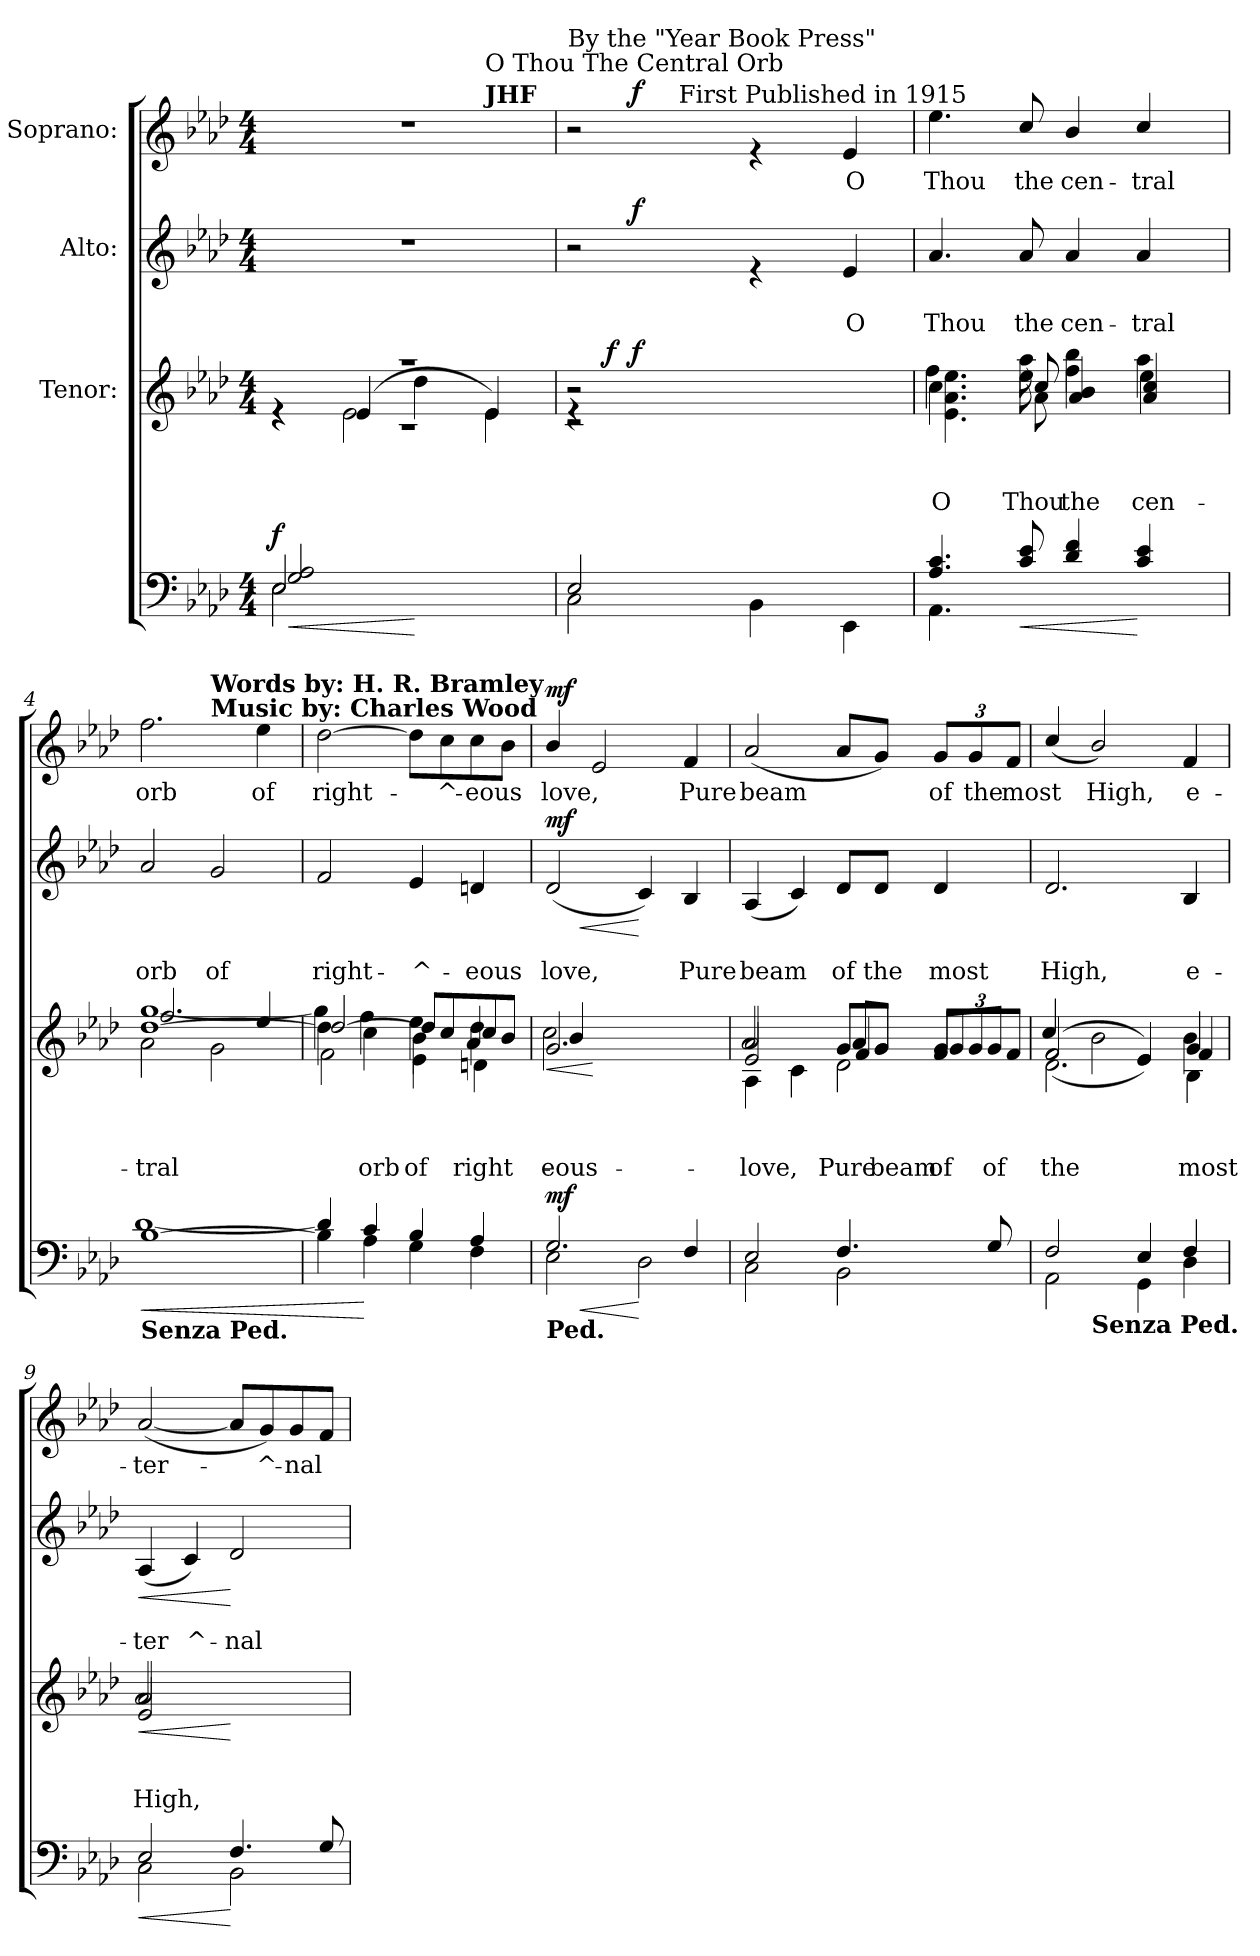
**kern	**dynam	**kern	**text	**text	**text	**dynam	**kern	**text	**text	**dynam	**kern	**text	**dynam
*part4	*part4	*part3	*part3	*part3	*part3	*part3	*part2	*part2	*part2	*part2	*part1	*part1	*part1
*staff4	*staff4	*staff3	*staff3	*staff3	*staff3	*staff3	*staff2	*staff2	*staff2	*staff2	*staff1	*staff1	*staff1
*	*	*I"Tenor:	*	*	*	*	*I"Alto:	*	*	*	*I"Soprano:	*	*
*clefF4	*	*clefG2	*	*	*	*	*clefG2	*	*	*	*clefG2	*	*
*k[b-e-a-d-]	*	*k[b-e-a-d-]	*	*	*	*	*k[b-e-a-d-]	*	*	*	*k[b-e-a-d-]	*	*
*A-:	*	*A-:	*	*	*	*	*A-:	*	*	*	*A-:	*	*
*M4/4	*	*M4/4	*	*	*	*	*M4/4	*	*	*	*M4/4	*	*
=1	=1	=1	=1	=1	=1	=1	=1	=1	=1	=1	=1	=1	=1
*^	*	*	*	*	*	*	*	*	*	*	*	*	*
!	!	!	!	!	!	!	!	!	!	!	!	!LO:TX:a:B:t=Edited By&colon;  John Henry Fowler	!	!
!	!	!	!	!	!	!	!	!	!	!	!	!LO:TX:a:t=Revision&colon;  1 / 7 / 01	!	!
!	!	!	!	!	!	!	!	!	!	!	!	!LO:TX:a:Bi:t=Slow.	!	!
!LO:TX:a:B:t=Gt.  to  Sw.	!	!	!	!	!	!	!	!	!	!	!	!	!	!
!LO:TX:b:B:t=Ped.	!	!	!	!	!	!	!	!	!	!	!	!	!	!
!	!	!LO:HP:b	!	!	!	!	!	!	!	!	!	!	!	!
*^	*	*	*^	*	*	*	*	*	*	*	*	*	*	*
*	*	*^	*	*	*^	*	*	*	*	*	*	*	*	*	*	*
*	*	*	*	*	*	*	*^	*	*	*	*	*	*	*	*	*	*	*
!	!	!	!	!LO:DY:n=1:a	!	!	!	!	!	!	!	!	!	!	!	!	!	!	!
*	*	*	*	*	*	*	*	*	*	*	*	*	*	*	*	*	*^	*	*
2ryy	2E-\	2E-/	2G/ 2A-/	< f	1raa	1rc	4re	4re	.	.	.	.	1r	.	.	.	1r	2.ryy	.	.
.	.	.	.	.	.	.	2e-\	(<4e-/	.	.	.	.	.	.	.	.	.	.	.	.
2ryy	2ryy	2ryy	2ryy	[	.	.	.	4dd-\	.	.	.	.	.	.	.	.	.	.	.	.
!	!	!	!	!	!	!	!	!	!	!	!	!	!	!	!	!	!	!LO:TX:a:t=O Thou The Central Orb	!	!
!	!	!	!	!	!	!	!	!	!	!	!	!	!	!	!	!	!	!LO:TX:a:B:t=JHF	!	!
.	.	.	.	.	.	.	4e-\	4e-/)	.	.	.	.	.	.	.	.	.	4ryy	.	.
*	*v	*v	*v	*	*	*	*	*	*	*	*	*	*	*	*	*	*	*	*	*
=2	=2	=2	=2	=2	=2	=2	=2	=2	=2	=2	=2	=2	=2	=2	=2	=2	=2	=2
*	*	*	*	*	*	*^	*	*	*	*	*^	*	*	*	*	*	*	*
!	!	!	!	!	!	!	!	!	!	!	!	!	!	!	!	!	!LO:TX:a:t=By the "Year Book Press"	!	!	!
*	*	*	*	*	*	*	*	*	*	*	*	*	*	*	*	*	*	*^	*	*
2C\	2E-/	.	16.ryy	2rc	2r	4re	8ryy	.	.	.	.	2r	8ryy	.	.	.	2r	8ryy	4ryy	.	.
!	!	!	!	!	!	!	!	!	!	!	!LO:DY:a	!	!	!	!	!	!	!	!	!	!
.	.	.	48ryy	.	.	.	.	.	.	.	f	.	.	.	.	.	.	.	.	.	.
.	.	.	2ryy	.	.	.	.	.	.	.	.	.	.	.	.	.	.	.	.	.	.
!	!	!	!	!	!	!	!	!	!	!	!LO:DY:a	!	!	!	!	!LO:DY:a	!	!	!	!	!LO:DY:a
.	.	.	.	.	.	.	2..ryy	.	.	.	f	.	2..ryy	.	.	f	.	2..ryy	.	.	f
!	!	!	!	!	!	!	!	!	!	!	!	!	!	!	!	!	!	!	!LO:TX:a:t=First Published in 1915	!	!
.	.	.	.	.	.	2ryy	.	.	.	.	.	.	.	.	.	.	.	.	2.ryy	.	.
4BB-\	2ryy	.	.	2ryy	2ryy	.	.	.	.	.	.	4re	.	.	.	.	4re	.	.	.	.
.	.	.	96%37ryy	.	.	.	.	.	.	.	.	.	.	.	.	.	.	.	.	.	.
!	!	!	!	!	!	!	!	!	!	!	!	!	!	!	!LO:LY:b	!	!	!	!	!LO:LY:b	!
4EE-\	.	.	.	.	.	4ryy	.	.	.	.	.	4e-/	.	.	O	.	4e-/	.	.	O	.
=3	=3	=3	=3	=3	=3	=3	=3	=3	=3	=3	=3	=3	=3	=3	=3	=3	=3	=3	=3	=3	=3
!	!	!	!	!	!	!	!	!	!	!LO:LY:b	!	!	!	!	!	!	!	!	!	!	!
!	!	!	!	!	!	!	!	!	!	!LO:LY:b	!	!	!	!	!LO:LY:b	!	!	!	!	!LO:LY:b	!
*	*	*	*	*	*	*v	*v	*	*	*	*	*	*	*	*	*	*v	*v	*v	*	*
*	*	*	*	*	*	*	*	*	*	*	*v	*v	*	*	*	*	*	*
4.AA-\	4.A-/ 4.c/	.	4.cc\	4.ff\	4.e-\ 4.a-\ 4.ee-\	4.ryy	.	.	-O	.	4.a-/	.	Thou	.	4.ee-\	Thou	.
!	!	!LO:HP:b	!	!	!	!	!	!	!LO:LY:b	!	!	!	!	!	!	!	!
!	!	!	!	!	!	!	!	!	!LO:LY:b	!	!	!	!LO:LY:b	!	!	!LO:LY:b	!
2ryy	8c/ 8e-/	<	8aa-\	8cc/	8ee-\	8a-\	.	.	-Thou	.	8a-/	.	the	.	8cc/	the	.
!	!	!	!	!	!	!	!	!	!LO:LY:b	!	!	!	!	!	!	!	!
!	!	!	!	!	!	!	!	!	!LO:LY:b	!	!	!	!LO:LY:b	!	!	!LO:LY:b	!
.	4d-/ 4f/	.	4bb-\	4a-/ 4b-/	2ryy	4ff\	.	.	the	.	4a-/	.	cen-	.	4b-/	cen-	.
!	!	!	!	!	!	!	!	!	!LO:LY:b	!	!	!	!	!	!	!	!
!	!	!	!	!	!	!	!	!	!LO:LY:b	!	!	!	!LO:LY:b	!	!	!LO:LY:b	!
.	4c/ 4e-/	[	4aa-\	4ee-\	.	4a-/ 4cc/	.	.	cen-	.	4a-/	.	-tral	.	4cc/	-tral	.
8ryy	.	.	.	.	.	.	.	.	.	.	.	.	.	.	.	.	.
=4	=4	=4	=4	=4	=4	=4	=4	=4	=4	=4	=4	=4	=4	=4	=4	=4	=4
!LO:TX:b:B:t=Senza Ped.	!	!	!	!	!	!	!	!	!	!	!	!	!	!	!	!	!
!	!	!LO:HP:b	!	!	!	!	!	!	!LO:LY:b	!	!	!	!	!	!	!	!
!	!	!	!	!	!	!	!	!	!LO:LY:b	!	!	!	!LO:LY:b	!	!	!LO:LY:b	!
*	*	*	*	*	*	*	*	*	*	*	*	*	*	*	*^	*	*
[>1B-	[<1d-	<	[>1dd-	[>1gg	2.ff/	2a-\	.	.	tral	.	2a-/	.	orb	.	2.ff\	2ryy	orb	.
!	!	!	!	!	!	!	!	!	!	!	!	!	!	!	!	!LO:TX:a:B:t=Music by&colon;  Charles Wood	!	!
!	!	!	!	!	!	!	!	!	!	!	!	!	!	!	!	!LO:TX:a:B:t=Words by&colon;  H. R. Bramley	!	!
!	!	!	!	!	!	!	!	!	!	!	!	!	!LO:LY:b	!	!	!	!	!
.	.	.	.	.	.	2g\	.	.	.	.	2g/	.	of	.	.	2ryy	.	.
!	!	!	!	!	!	!	!	!	!	!	!	!	!	!	!	!	!LO:LY:b	!
.	.	.	.	.	4ee-/	.	.	.	.	.	.	.	.	.	4ee-\	.	of	.
=5	=5	=5	=5	=5	=5	=5	=5	=5	=5	=5	=5	=5	=5	=5	=5	=5	=5	=5
!	!	!	!	!	!	!	!	!	!	!	!	!	!LO:LY:b	!	!	!	!LO:LY:b	!
*	*	*	*	*	*	*	*	*	*	*	*	*	*	*	*v	*v	*	*
4B-\]	4d-/]	.	4dd-\]	4gg\]	[<2dd-/	2f\	.	.	.	.	2f/	.	right-	.	[>2dd-\	right-	.
!	!	!	!	!	!	!	!	!	!LO:LY:b	!	!	!	!	!	!	!	!
!	!	!	!	!	!	!	!	!	!LO:LY:b	!	!	!	!	!	!	!	!
4A-\	4c/	[	4cc\	4ff\	.	.	.	.	-orb	.	.	.	.	.	.	.	.
!	!	!	!	!	!	!	!	!	!LO:LY:b	!	!	!	!	!	!	!	!
!	!	!	!	!	!	!	!	!	!LO:LY:b	!	!	!	!LO:LY:b	!	!	!	!
4G\	4B-/	.	4ee-\	4b-\	8dd-/L]	4e-\	.	.	of	.	4e-/	.	-^-	.	8dd-\L]	.	.
!	!	!	!	!	!	!	!	!	!	!	!	!	!	!	!	!LO:LY:b	!
.	.	.	.	.	8cc/	.	.	.	.	.	.	.	.	.	8cc\	-^-	.
!	!	!	!	!	!	!	!	!	!LO:LY:b	!	!	!	!	!	!	!	!
!	!	!	!	!	!	!	!	!	!LO:LY:b	!	!	!	!LO:LY:b	!	!	!LO:LY:b	!
4F\	4A-/	.	4dd-\	4dn\	8cc/	4a-/	.	.	right-	.	4dn/	.	-eous	.	8cc\	-eous	.
.	.	.	.	.	8b-/J	.	.	.	.	.	.	.	.	.	8b-\J	.	.
!!LO:LB:g=z
=6	=6	=6	=6	=6	=6	=6	=6	=6	=6	=6	=6	=6	=6	=6	=6	=6	=6
!LO:TX:b:B:t=Ped.	!	!	!	!	!	!	!	!	!	!	!	!	!	!	!	!	!
!	!	!LO:HP:b	!	!	!	!	!	!	!LO:LY:b	!LO:HP:b	!	!	!	!	!	!	!
!	!	!LO:DY:n=1:a	!	!	!	!	!	!	!LO:LY:b	!LO:DY:n=1:a	!	!	!LO:LY:b	!LO:HP:b	!	!LO:LY:b	!
!	!	!	!	!	!	!	!	!	!	!LO:DY:n=2:a	!	!	!	!LO:DY:n=1:a	!	!	!LO:DY:a
2E-\	2.G/	< mf	2ryy	2.g/	2cc\	4b-/	.	.	eous	< mf mf	(<2d-/	.	love,	< mf	4b-/	love,	mf
.	.	.	.	.	.	4ryy	.	.	.	[	.	.	.	.	2e-/	.	.
2D-\	.	[	4ryy	.	4ryy	2ryy	.	.	.	.	4c/)	.	.	[	.	.	.
!	!	!	!	!	!	!	!	!	!	!	!	!	!LO:LY:b	!	!	!LO:LY:b	!
.	4F/	.	4ryy	4ryy	4ryy	.	.	.	.	.	4B-/	.	Pure	.	4f/	Pure	.
=7	=7	=7	=7	=7	=7	=7	=7	=7	=7	=7	=7	=7	=7	=7	=7	=7	=7
!	!	!	!	!	!	!	!	!	!LO:LY:b	!	!	!	!	!	!	!	!
!	!	!	!	!	!	!	!	!	!LO:LY:b	!	!	!	!LO:LY:b	!	!	!LO:LY:b	!
2C\	2E-/	.	2e-/	2a-/	2a-/	4A-\	.	.	love,	.	(<4A-/	.	beam	.	(<2a-/	beam	.
.	.	.	.	.	.	4c\	.	.	.	.	4c/)	.	.	.	.	.	.
!	!	!	!	!	!	!	!	!	!LO:LY:b	!	!	!	!	!	!	!	!
!	!	!	!	!	!	!	!	!	!LO:LY:b	!	!	!	!LO:LY:b	!	!	!	!
2BB-\	4.F/	.	8g/L	8a-/L	2d-\	4f/	.	.	Pure	.	8d-/L	.	of	.	8a-/L	.	.
!	!	!	!	!	!	!	!	!	!LO:LY:b	!	!	!	!LO:LY:b	!	!	!	!
.	.	.	8g/J	8g/J	.	.	.	.	beam	.	8d-/J	.	the	.	8g/J)	.	.
!	!	!	!	!	!	!	!	!	!LO:LY:b	!	!	!	!	!	!	!	!
!	!	!	!	!	!	!	!	!	!LO:LY:b	!	!	!	!LO:LY:b	!	!	!LO:LY:b	!
.	.	.	8f/L	4g/	.	12g/L	.	.	of	.	4d-/	.	most	.	12g/L	of	.
!	!	!	!	!	!	!	!	!	!	!	!	!	!	!	!	!LO:LY:b	!
.	.	.	.	.	.	12g/	.	.	.	.	.	.	.	.	12g/	the	.
!	!	!	!	!	!	!	!	!	!LO:LY:b	!	!	!	!	!	!	!	!
.	8G/	.	8g/J	.	.	.	.	.	of	.	.	.	.	.	.	.	.
!	!	!	!	!	!	!	!	!	!	!	!	!	!	!	!	!LO:LY:b	!
.	.	.	.	.	.	12f/J	.	.	.	.	.	.	.	.	12f/J	most	.
=8	=8	=8	=8	=8	=8	=8	=8	=8	=8	=8	=8	=8	=8	=8	=8	=8	=8
!	!	!	!	!	!	!	!	!	!LO:LY:b	!	!	!	!	!	!	!	!
!	!	!	!	!	!	!	!	!	!LO:LY:b	!	!	!	!LO:LY:b	!	!	!	!
*	*^	*	*	*	*	*	*	*	*	*	*	*	*	*	*	*	*
2AA-\	2F/	4ryy	.	(<2f/	(<2f/	4cc/	2.d-\	.	.	the	.	2.d-/	.	High,	.	(<4cc/	.	.
!	!	!LO:TX:b:B:t=Senza Ped.	!	!	!	!	!	!	!	!	!	!	!	!	!	!	!	!
!	!	!	!	!	!	!	!	!	!	!	!	!	!	!	!	!	!LO:LY:b	!
.	.	2.ryy	.	.	.	2b-\	.	.	.	.	.	.	.	.	.	2b-/)	High,	.
4GG\	4E-/	.	.	4e-/)	4e-/)	.	.	.	.	.	.	.	.	.	.	.	.	.
!	!	!	!	!	!	!	!	!	!	!LO:LY:b	!	!	!	!	!	!	!	!
!	!	!	!	!	!	!	!	!	!	!LO:LY:b	!	!	!	!LO:LY:b	!	!	!LO:LY:b	!
4D-\	4F/	.	.	4b-\	4g/	4f/	4B-\	.	.	most	.	4B-/	.	e-	.	4f/	e-	.
=9	=9	=9	=9	=9	=9	=9	=9	=9	=9	=9	=9	=9	=9	=9	=9	=9	=9	=9
!	!	!	!LO:HP:b	!	!	!	!	!	!	!LO:LY:b	!LO:HP:b	!	!	!	!	!	!	!
!	!	!	!	!	!	!	!	!	!	!LO:LY:b	!	!	!	!LO:LY:b	!LO:HP:b	!	!LO:LY:b	!
*	*v	*v	*	*	*	*	*	*	*	*	*	*	*	*	*	*	*	*
2C\	2E-/	<	2ryy	2e-/	2a-/	2a-/	.	.	High,	<	(<4A-/	.	-ter	<	(<[<2a-/	-ter-	.
!	!	!	!	!	!	!	!	!	!	!	!	!	!LO:LY:b	!	!	!	!
.	.	.	.	.	.	.	.	.	.	.	4c/)	.	^-	.	.	.	.
!	!	!	!	!	!	!	!	!	!	!	!	!	!LO:LY:b	!	!	!	!
2BB-\	4.F/	[	2ryy	2ryy	2ryy	2ryy	.	.	.	[	2d-/	.	-nal	[	8a-/L]	.	.
!	!	!	!	!	!	!	!	!	!	!	!	!	!	!	!	!LO:LY:b	!
.	.	.	.	.	.	.	.	.	.	.	.	.	.	.	8g/)	-^-	.
!	!	!	!	!	!	!	!	!	!	!	!	!	!	!	!	!LO:LY:b	!
.	.	.	.	.	.	.	.	.	.	.	.	.	.	.	8g/	-nal	.
.	8G/	.	.	.	.	.	.	.	.	.	.	.	.	.	8f/J	.	.
*v	*v	*	*	*	*	*	*	*	*	*	*	*	*	*	*	*	*
*	*	*v	*v	*v	*v	*	*	*	*	*	*	*	*	*	*	*
=	=	=	=	=	=	=	=	=	=	=	=	=	=
*-	*-	*-	*-	*-	*-	*-	*-	*-	*-	*-	*-	*-	*-
